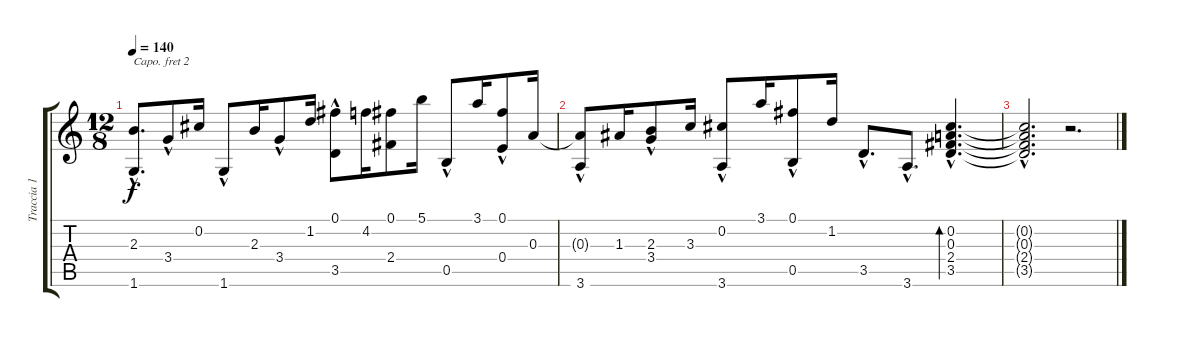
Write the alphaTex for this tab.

\track ("Traccia 1" "Traccia 1") {instrument acousticguitarnylon}
\staff {score tabs}
\capo 2
\tuning (E4 B3 G3 D3 A2 E2) {hide}
\ts (12 8)
\tempo 140
\clef g2
\ks c
(2.3{hac} 1.6{hac}).8{d dy f} 3.4{hac}.8 0.2.16 1.6{hac}.8 2.3.16 3.4{hac}.8 1.2.16 (0.1 3.5{hac}).8 4.2.16 (0.1 2.4).8 5.1.16 0.5{hac}.8 3.1.16 (0.1 0.4{hac}).8 0.3.16 |
(0.3{t} 3.6{hac}).8 1.3.16 (2.3 3.4{hac}).8 3.3.16 (0.2 3.6{hac}).8 3.1.16 (0.1 0.5{hac}).8 1.2.16 3.5{hac}.8{d} 3.6{hac}.8{d} (0.2{hac} 0.3{hac} 2.4{hac} 3.5{hac}).4{d bd 480} |
(0.2{hac t} 0.3{hac t} 2.4{hac t} 3.5{hac t}).2{d} r.2{d}
